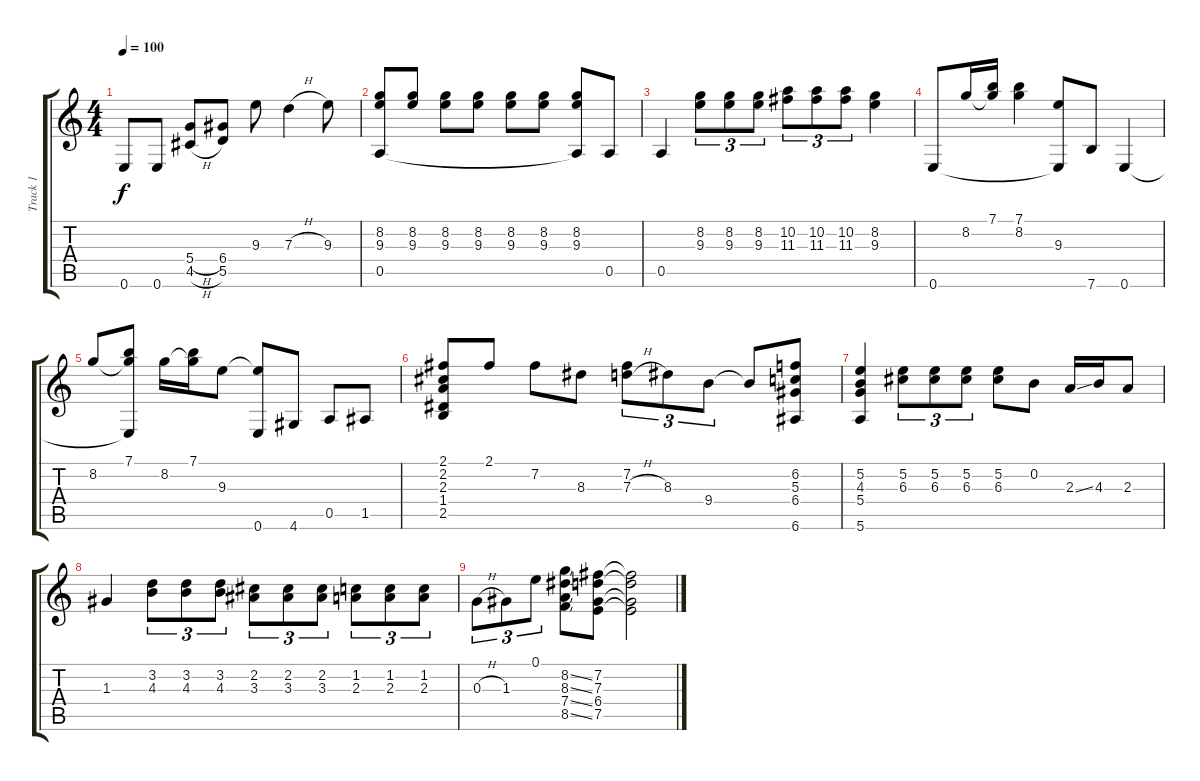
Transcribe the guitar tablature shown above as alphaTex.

\track ("Track 1" "Track 1") {instrument acousticguitarsteel}
\staff {score tabs}
\tuning (E4 B3 G3 D3 A2 E2) {hide}
\ts (4 4)
\tempo 100
\clef g2
\ks c
0.6.8{dy f} 0.6.8 (5.4{h} 4.5{h}).8 (6.4 5.5).8 9.3.8 7.3{h}.4 9.3.8 |
(8.2 9.3 0.5).8 (8.2 9.3).8 (8.2 9.3).8 (8.2 9.3).8 (8.2 9.3).8 (8.2 9.3).8 (8.2 9.3 0.5{t}).8 0.5.8 |
0.5.4 (8.2 9.3).8{tu (3 2)} (8.2 9.3).8{tu (3 2)} (8.2 9.3).8{tu (3 2)} (10.2 11.3).8{tu (3 2)} (10.2 11.3).8{tu (3 2)} (10.2 11.3).8{tu (3 2)} (8.2 9.3).4 |
0.6.8 8.2.16 (7.1 8.2{t}).16 (7.1 8.2).4 (9.3 0.6{t}).8 7.6.8 0.6.4 |
8.2.8 (7.1 8.2{t} 0.6{t}).8 8.2.16 (7.1 8.2{t}).16 9.3.8 (9.3{t} 0.6).8 4.6.8 0.5.8 1.5.8 |
(2.1 2.2 2.3 1.4 2.5).8 2.1.8 7.2.8 8.3.8 (7.2 7.3{h}).8{tu (3 2)} 8.3.8{tu (3 2)} 9.4.8{tu (3 2)} 9.4{t}.8 (6.2 5.3 6.4 6.6).8 |
(5.2 4.3 5.4 5.6).4 (5.2 6.3).8{tu (3 2)} (5.2 6.3).8{tu (3 2)} (5.2 6.3).8{tu (3 2)} (5.2 6.3).8 0.2.8 2.3{ss}.16 4.3.16 2.3.8 |
1.3.4 (3.2 4.3).8{tu (3 2)} (3.2 4.3).8{tu (3 2)} (3.2 4.3).8{tu (3 2)} (2.2 3.3).8{tu (3 2)} (2.2 3.3).8{tu (3 2)} (2.2 3.3).8{tu (3 2)} (1.2 2.3).8{tu (3 2)} (1.2 2.3).8{tu (3 2)} (1.2 2.3).8{tu (3 2)} |
0.3{h}.8{tu (3 2)} 1.3.8{tu (3 2)} 0.1.8{tu (3 2)} (8.2{ss} 8.3{ss} 7.4{ss} 8.5{ss}).8 (7.2 7.3 6.4 7.5).8 (7.2{t} 7.3{t} 6.4{t} 7.5{t}).2
